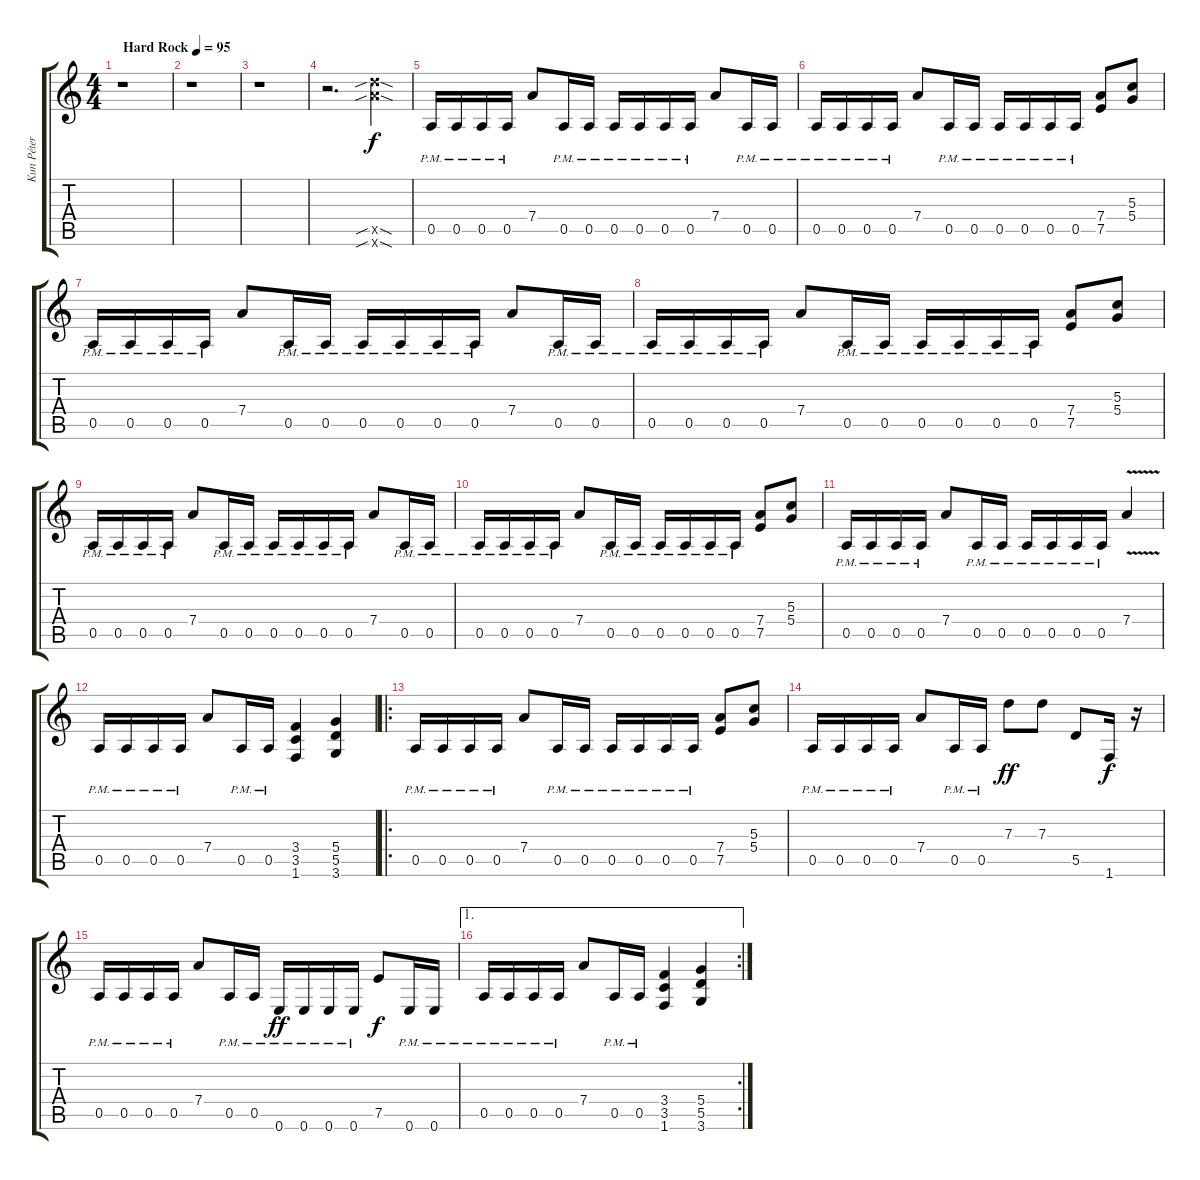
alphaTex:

\track ("Kun Péter" "Kun Péter") {instrument distortionguitar}
\staff {score tabs}
\tuning (E4 B3 G3 D3 A2 E2) {hide}
\ts (4 4)
\tempo (95 "Hard Rock")
\clef g2
\ks c
r.1{dy f instrument distortionguitar} |
r.1 |
r.1 |
r.2{d} (17.5{sib sod x} 17.6{sib sod x}).4 |
0.5{pm}.16 0.5{pm}.16 0.5{pm}.16 0.5{pm}.16 7.4.8 0.5{pm}.16 0.5{pm}.16 0.5{pm}.16 0.5{pm}.16 0.5{pm}.16 0.5{pm}.16 7.4.8 0.5{pm}.16 0.5{pm}.16 |
0.5{pm}.16 0.5{pm}.16 0.5{pm}.16 0.5{pm}.16 7.4.8 0.5{pm}.16 0.5{pm}.16 0.5{pm}.16 0.5{pm}.16 0.5{pm}.16 0.5{pm}.16 (7.4 7.5).8 (5.3 5.4).8 |
0.5{pm}.16 0.5{pm}.16 0.5{pm}.16 0.5{pm}.16 7.4.8 0.5{pm}.16 0.5{pm}.16 0.5{pm}.16 0.5{pm}.16 0.5{pm}.16 0.5{pm}.16 7.4.8 0.5{pm}.16 0.5{pm}.16 |
0.5{pm}.16 0.5{pm}.16 0.5{pm}.16 0.5{pm}.16 7.4.8 0.5{pm}.16 0.5{pm}.16 0.5{pm}.16 0.5{pm}.16 0.5{pm}.16 0.5{pm}.16 (7.4 7.5).8 (5.3 5.4).8 |
0.5{pm}.16 0.5{pm}.16 0.5{pm}.16 0.5{pm}.16 7.4.8 0.5{pm}.16 0.5{pm}.16 0.5{pm}.16 0.5{pm}.16 0.5{pm}.16 0.5{pm}.16 7.4.8 0.5{pm}.16 0.5{pm}.16 |
0.5{pm}.16 0.5{pm}.16 0.5{pm}.16 0.5{pm}.16 7.4.8 0.5{pm}.16 0.5{pm}.16 0.5{pm}.16 0.5{pm}.16 0.5{pm}.16 0.5{pm}.16 (7.4 7.5).8 (5.3 5.4).8 |
0.5{pm}.16 0.5{pm}.16 0.5{pm}.16 0.5{pm}.16 7.4.8 0.5{pm}.16 0.5{pm}.16 0.5{pm}.16 0.5{pm}.16 0.5{pm}.16 0.5{pm}.16 7.4{v}.4 |
0.5{pm}.16 0.5{pm}.16 0.5{pm}.16 0.5{pm}.16 7.4.8 0.5{pm}.16 0.5{pm}.16 (3.4 3.5 1.6).4 (5.4 5.5 3.6).4 |
\ro
0.5{pm}.16 0.5{pm}.16 0.5{pm}.16 0.5{pm}.16 7.4.8 0.5{pm}.16 0.5{pm}.16 0.5{pm}.16 0.5{pm}.16 0.5{pm}.16 0.5{pm}.16 (7.4 7.5).8 (5.3 5.4).8 |
0.5{pm}.16 0.5{pm}.16 0.5{pm}.16 0.5{pm}.16 7.4.8 0.5{pm}.16 0.5{pm}.16 7.3.8{dy ff} 7.3.8 5.5.8 1.6.16{dy f} r.16 |
0.5{pm}.16 0.5{pm}.16 0.5{pm}.16 0.5{pm}.16 7.4.8 0.5{pm}.16 0.5{pm}.16 0.6{pm}.16{dy ff} 0.6{pm}.16 0.6{pm}.16 0.6{pm}.16 7.5.8{dy f} 0.6{pm}.16 0.6{pm}.16 |
\ae 1
\rc 2
0.5{pm}.16 0.5{pm}.16 0.5{pm}.16 0.5{pm}.16 7.4.8 0.5{pm}.16 0.5{pm}.16 (3.4 3.5 1.6).4 (5.4 5.5 3.6).4
